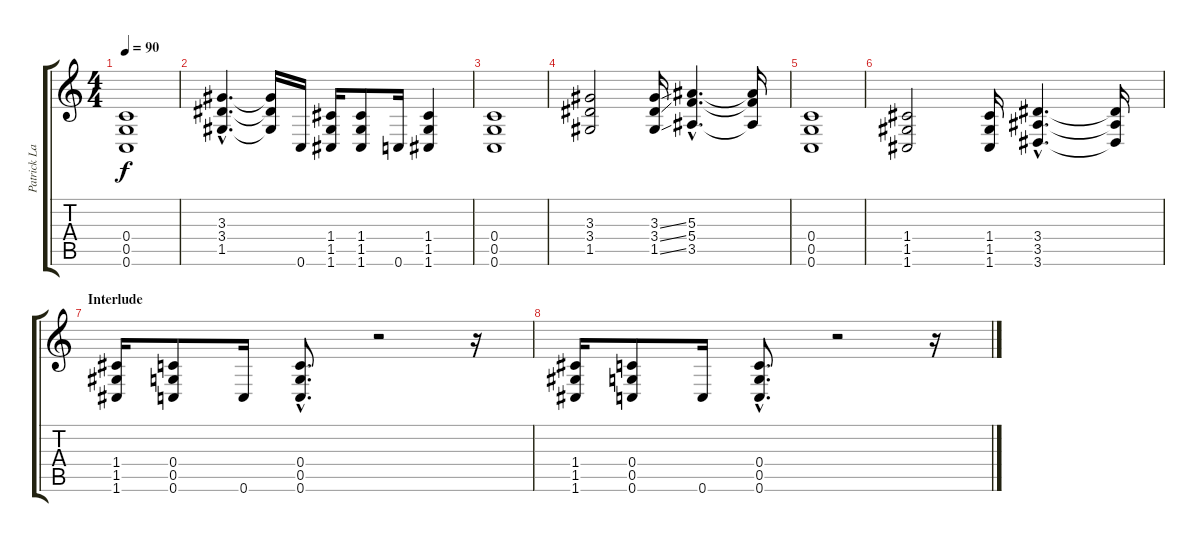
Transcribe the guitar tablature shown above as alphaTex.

\track ("Patrick Lachman" "Patrick La") {instrument distortionguitar}
\staff {score tabs}
\tuning (D4 A3 F3 C3 G2 C2) {hide}
\ts (4 4)
\tempo 90
\clef g2
\ks c
(0.4 0.5 0.6).1{dy f} |
(3.3{hac} 3.4{hac} 1.5{hac}).4{d} (3.3{t} 3.4{t} 1.5{t}).16 0.6.16 (1.4 1.5 1.6).16 (1.4 1.5 1.6).8 0.6.16 (1.4 1.5 1.6).4 |
(0.4 0.5 0.6).1 |
(3.3 3.4 1.5).2 (3.3{ss} 3.4{ss} 1.5{ss}).16 (5.3{hac} 5.4{hac} 3.5{hac}).4{d} (5.3{t} 5.4{t} 3.5{t}).16 |
(0.4 0.5 0.6).1 |
(1.4 1.5 1.6).2 (1.4 1.5 1.6).16 (3.4{hac} 3.5{hac} 3.6{hac}).4{d} (3.4{t} 3.5{t} 3.6{t}).16 |
\section ("" "Interlude")
(1.4 1.5 1.6).16 (0.4 0.5 0.6).8 0.6.16 (0.4{hac} 0.5{hac} 0.6{hac}).8{d} r.2 r.16 |
(1.4 1.5 1.6).16 (0.4 0.5 0.6).8 0.6.16 (0.4{hac} 0.5{hac} 0.6{hac}).8{d} r.2 r.16
